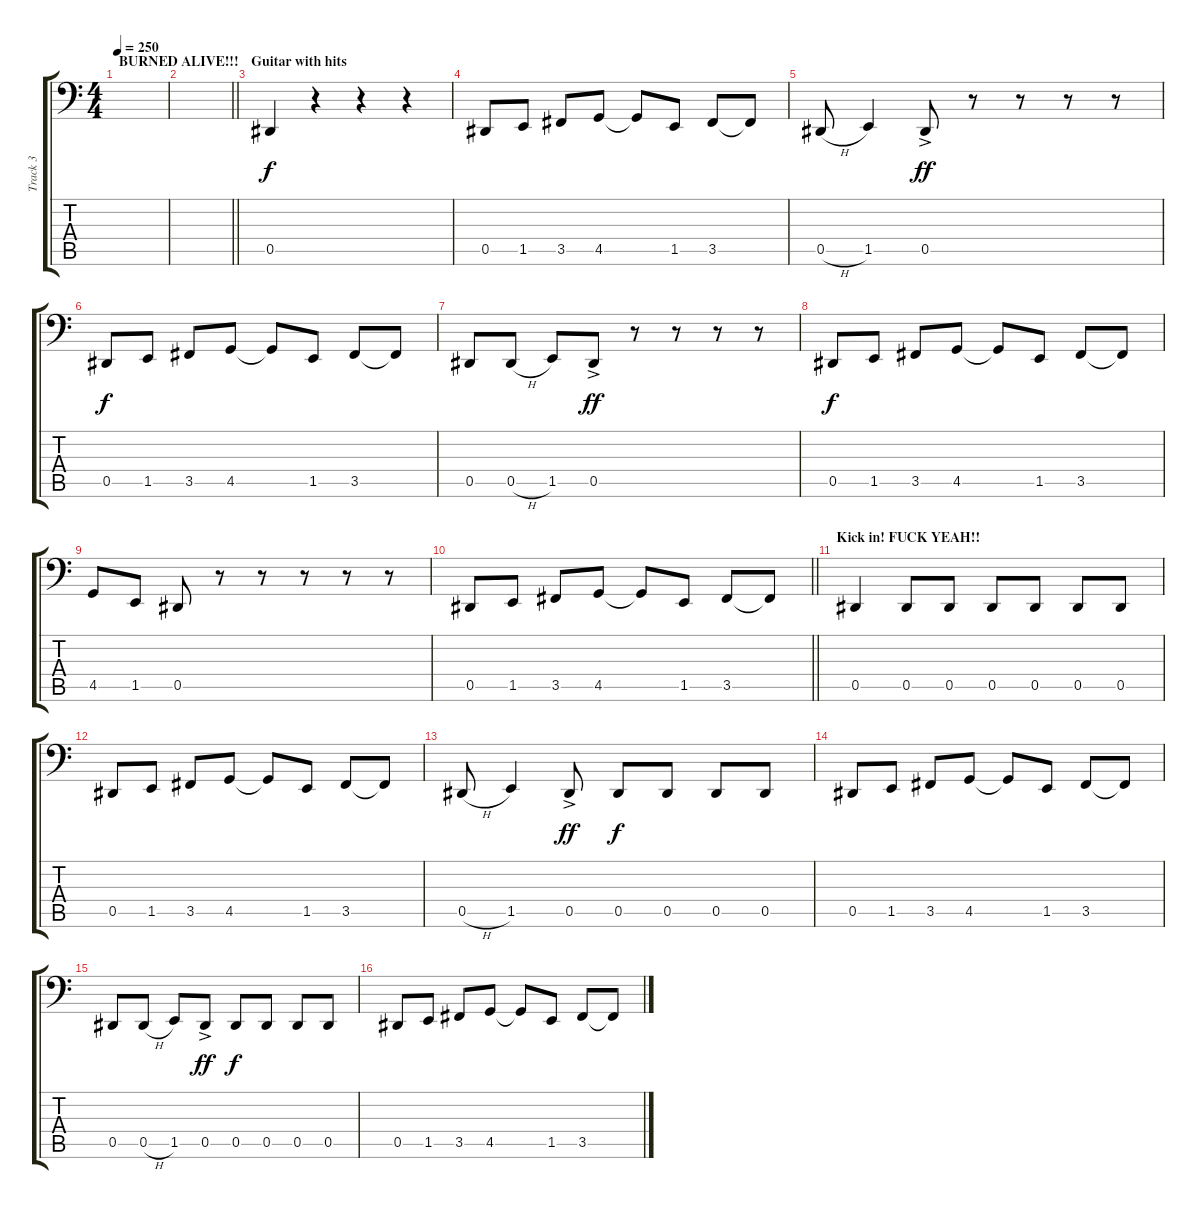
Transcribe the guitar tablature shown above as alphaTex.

\track ("Track 3" "Track 3") {instrument electricbassfinger}
\staff {score tabs}
\tuning (B2 Gb2 Db2 Ab1 Eb1 Bb0) {hide}
\ts (4 4)
\section ("" "BURNED ALIVE!!!")
\tempo 250
\clef f4
\ks c
|
\barLineRight lightlight
|
\section ("" "Guitar with hits")
0.5.4 r.4 r.4 r.4 |
0.5.8 1.5.8 3.5.8 4.5.8 4.5{t}.8 1.5.8 3.5.8 3.5{t}.8 |
0.5{h}.8 1.5.4 0.5{ac}.8{dy ff} r.8 r.8 r.8 r.8 |
0.5.8{dy f} 1.5.8 3.5.8 4.5.8 4.5{t}.8 1.5.8 3.5.8 3.5{t}.8 |
0.5.8 0.5{h}.8 1.5.8 0.5{ac}.8{dy ff} r.8 r.8 r.8 r.8 |
0.5.8{dy f} 1.5.8 3.5.8 4.5.8 4.5{t}.8 1.5.8 3.5.8 3.5{t}.8 |
4.5.8 1.5.8 0.5.8 r.8 r.8 r.8 r.8 r.8 |
\barLineRight lightlight
0.5.8 1.5.8 3.5.8 4.5.8 4.5{t}.8 1.5.8 3.5.8 3.5{t}.8 |
\section ("" "Kick in! FUCK YEAH!!")
0.5.4 0.5.8 0.5.8 0.5.8 0.5.8 0.5.8 0.5.8 |
0.5.8 1.5.8 3.5.8 4.5.8 4.5{t}.8 1.5.8 3.5.8 3.5{t}.8 |
0.5{h}.8 1.5.4 0.5{ac}.8{dy ff} 0.5.8{dy f} 0.5.8 0.5.8 0.5.8 |
0.5.8 1.5.8 3.5.8 4.5.8 4.5{t}.8 1.5.8 3.5.8 3.5{t}.8 |
0.5.8 0.5{h}.8 1.5.8 0.5{ac}.8{dy ff} 0.5.8{dy f} 0.5.8 0.5.8 0.5.8 |
0.5.8 1.5.8 3.5.8 4.5.8 4.5{t}.8 1.5.8 3.5.8 3.5{t}.8
